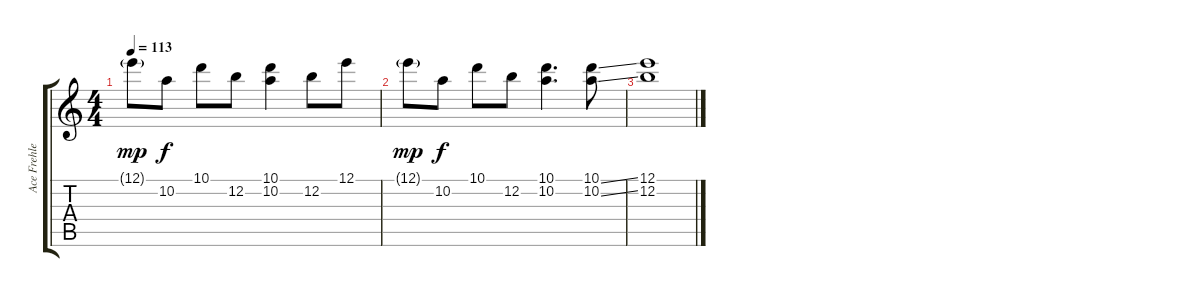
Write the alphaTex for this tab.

\track ("Ace Frehley" "Ace Frehle") {instrument acousticguitarsteel}
\staff {score tabs}
\tuning (E4 B3 G3 D3 A2 E2) {hide}
\ts (4 4)
\tempo 113
\clef g2
\ks c
12.1{g}.8{dy mp} 10.2.8{dy f} 10.1.8 12.2.8 (10.1 10.2).4 12.2.8 12.1.8 |
12.1{g}.8{dy mp} 10.2.8{dy f} 10.1.8 12.2.8 (10.1 10.2).4{d} (10.1{ss} 10.2{ss}).8 |
(12.1 12.2).1
